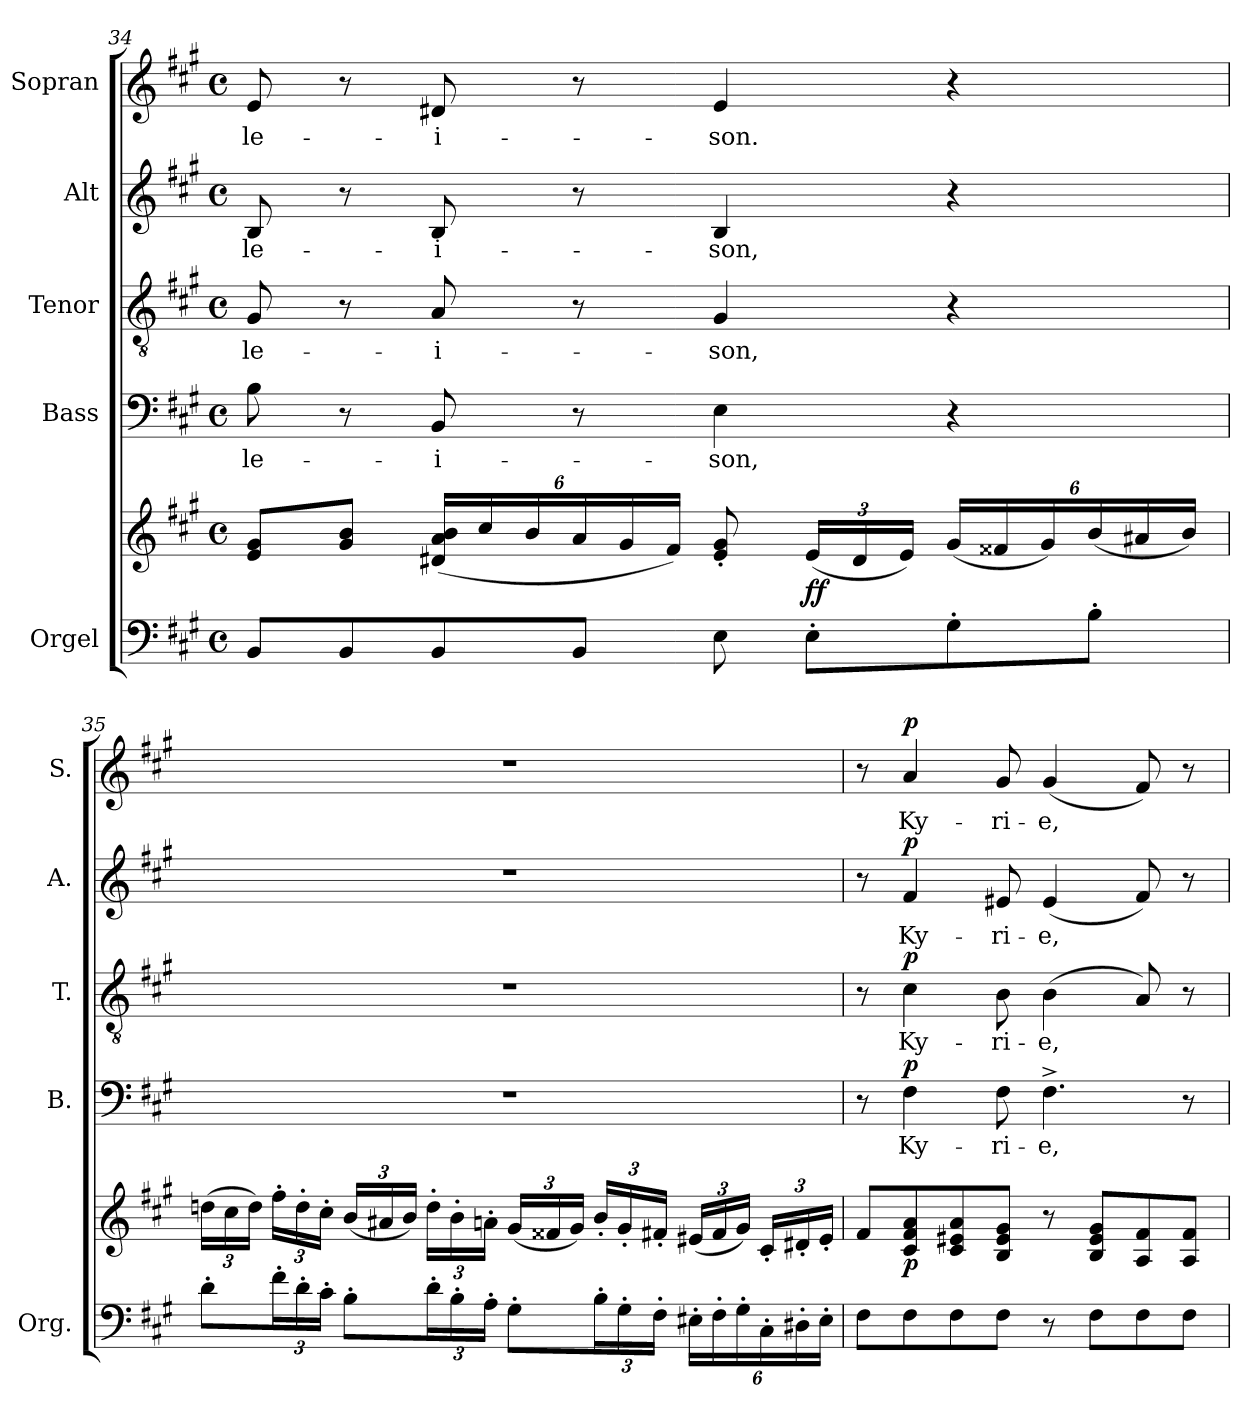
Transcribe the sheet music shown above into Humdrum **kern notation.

**kern	**kern	**dynam	**kern	**text	**dynam	**kern	**text	**dynam	**kern	**text	**dynam	**kern	**text	**dynam
*part5	*part5	*part5	*part4	*part4	*part4	*part3	*part3	*part3	*part2	*part2	*part2	*part1	*part1	*part1
*staff6	*staff5	*staff5/6	*staff4	*staff4	*staff4	*staff3	*staff3	*staff3	*staff2	*staff2	*staff2	*staff1	*staff1	*staff1
*I"Orgel	*	*	*I"Bass	*	*	*I"Tenor	*	*	*I"Alt	*	*	*I"Sopran	*	*
*I'Org.	*	*	*I'B.	*	*	*I'T.	*	*	*I'A.	*	*	*I'S.	*	*
*clefF4	*clefG2	*	*clefF4	*	*	*clefGv2	*	*	*clefG2	*	*	*clefG2	*	*
*k[f#c#g#]	*k[f#c#g#]	*	*k[f#c#g#]	*	*	*k[f#c#g#]	*	*	*k[f#c#g#]	*	*	*k[f#c#g#]	*	*
*A:	*A:	*	*A:	*	*	*A:	*	*	*A:	*	*	*A:	*	*
*M4/4	*M4/4	*	*M4/4	*	*	*M4/4	*	*	*M4/4	*	*	*M4/4	*	*
*met(c)	*met(c)	*	*met(c)	*	*	*met(c)	*	*	*met(c)	*	*	*met(c)	*	*
=34	=34	=34	=34	=34	=34	=34	=34	=34	=34	=34	=34	=34	=34	=34
!	!	!	!	!LO:LY:b	!	!	!LO:LY:b	!	!	!LO:LY:b	!	!	!LO:LY:b	!
8BB/L	8e/ 8g#/L	.	8B\	-le-	.	8G#/	-le-	.	8B/	-le-	.	8e/	-le-	.
8BB/	8g#/ 8b/J	.	8r	.	.	8r	.	.	8r	.	.	8r	.	.
*	*Xbrackettup	*	*	*	*	*	*	*	*	*	*	*	*	*
!	!	!	!	!LO:LY:b	!	!	!LO:LY:b	!	!	!LO:LY:b	!	!	!LO:LY:b	!
8BB/	(<24d#X/ 24a/ 24b/LL	.	8BB/	-i-	.	8A/	-i-	.	8B/	-i-	.	8d#X/	-i-	.
.	24cc#/	.	.	.	.	.	.	.	.	.	.	.	.	.
.	24b/	.	.	.	.	.	.	.	.	.	.	.	.	.
8BB/J	24a/	.	8r	.	.	8r	.	.	8r	.	.	8r	.	.
.	24g#/	.	.	.	.	.	.	.	.	.	.	.	.	.
.	24f#/JJ)	.	.	.	.	.	.	.	.	.	.	.	.	.
!	!	!	!	!LO:LY:b	!	!	!LO:LY:b	!	!	!LO:LY:b	!	!	!LO:LY:b	!
8E\	8e/'< 8g#/'<	.	4E\	-son,	.	4G#/	-son,	.	4B/	-son,	.	4e/	-son.	.
!	!	!LO:DY:b	!	!	!	!	!	!	!	!	!	!	!	!
8E'>\L	(<24e/LL	ff	.	.	.	.	.	.	.	.	.	.	.	.
.	24d#/	.	.	.	.	.	.	.	.	.	.	.	.	.
.	24e/JJ)	.	.	.	.	.	.	.	.	.	.	.	.	.
8G#'>\	(<24g#/LL	.	4r	.	.	4r	.	.	4r	.	.	4r	.	.
.	24f##X/	.	.	.	.	.	.	.	.	.	.	.	.	.
.	24g#/)	.	.	.	.	.	.	.	.	.	.	.	.	.
8B'>\J	(<24b/	.	.	.	.	.	.	.	.	.	.	.	.	.
.	24a#X/	.	.	.	.	.	.	.	.	.	.	.	.	.
.	24b/JJ)	.	.	.	.	.	.	.	.	.	.	.	.	.
!!LO:LB:g=z
=35	=35	=35	=35	=35	=35	=35	=35	=35	=35	=35	=35	=35	=35	=35
8d'>\L	(>24ddn\LL	.	1r	.	.	1r	.	.	1r	.	.	1r	.	.
.	24cc#\	.	.	.	.	.	.	.	.	.	.	.	.	.
.	24dd\JJ)	.	.	.	.	.	.	.	.	.	.	.	.	.
*Xbrackettup	*	*	*	*	*	*	*	*	*	*	*	*	*	*
24f#'>\L	24ff#'>\LL	.	.	.	.	.	.	.	.	.	.	.	.	.
24d'>\	24dd'>\	.	.	.	.	.	.	.	.	.	.	.	.	.
24c#'>\JJ	24cc#'>\JJ	.	.	.	.	.	.	.	.	.	.	.	.	.
8B'>\L	(<24b/LL	.	.	.	.	.	.	.	.	.	.	.	.	.
.	24a#X/	.	.	.	.	.	.	.	.	.	.	.	.	.
.	24b/JJ)	.	.	.	.	.	.	.	.	.	.	.	.	.
24d'>\L	24dd'>\LL	.	.	.	.	.	.	.	.	.	.	.	.	.
24B'>\	24b'>\	.	.	.	.	.	.	.	.	.	.	.	.	.
24A'>\JJ	24an'>\JJ	.	.	.	.	.	.	.	.	.	.	.	.	.
8G#'>\L	(<24g#/LL	.	.	.	.	.	.	.	.	.	.	.	.	.
.	24f##X/	.	.	.	.	.	.	.	.	.	.	.	.	.
.	24g#/JJ)	.	.	.	.	.	.	.	.	.	.	.	.	.
24B'>\L	24b'</LL	.	.	.	.	.	.	.	.	.	.	.	.	.
24G#'>\	24g#'</	.	.	.	.	.	.	.	.	.	.	.	.	.
24F#'>\JJ	24f#X'</JJ	.	.	.	.	.	.	.	.	.	.	.	.	.
24E#X'>\LL	(<24e#X/LL	.	.	.	.	.	.	.	.	.	.	.	.	.
24F#'>\	24f#/	.	.	.	.	.	.	.	.	.	.	.	.	.
24G#'>\	24g#/JJ)	.	.	.	.	.	.	.	.	.	.	.	.	.
24C#'>\	24c#'</LL	.	.	.	.	.	.	.	.	.	.	.	.	.
24D#X'>\	24d#X'</	.	.	.	.	.	.	.	.	.	.	.	.	.
24E#'>\JJ	24e#'</JJ	.	.	.	.	.	.	.	.	.	.	.	.	.
=36	=36	=36	=36	=36	=36	=36	=36	=36	=36	=36	=36	=36	=36	=36
8F#\L	8f#/L	.	8r	.	.	8r	.	.	8r	.	.	8r	.	.
!	!	!LO:DY:b	!	!LO:LY:b	!LO:DY:a	!	!LO:LY:b	!LO:DY:a	!	!LO:LY:b	!LO:DY:a	!	!LO:LY:b	!LO:DY:a
8F#\	8c#/ 8f#/ 8a/	p	4F#\	Ky-	p	4c#\	Ky-	p	4f#/	Ky-	p	4a/	Ky-	p
8F#\	8c#/ 8e#X/ 8a/	.	.	.	.	.	.	.	.	.	.	.	.	.
!	!	!	!	!LO:LY:b	!	!	!LO:LY:b	!	!	!LO:LY:b	!	!	!LO:LY:b	!
8F#\J	8B/ 8e#/ 8g#/J	.	8F#\	-ri-	.	8B\	-ri-	.	8e#X/	-ri-	.	8g#/	-ri-	.
!	!	!	!	!LO:LY:b	!	!	!LO:LY:b	!	!	!LO:LY:b	!	!	!LO:LY:b	!
8r	8r	.	4.F#^>\	-e,	.	(>4B\	-e,	.	(<4e#/	-e,	.	(<4g#/	-e,	.
8F#\L	8B/ 8e#/ 8g#/L	.	.	.	.	.	.	.	.	.	.	.	.	.
8F#\	8A/ 8f#/	.	.	.	.	8A/)	.	.	8f#/)	.	.	8f#/)	.	.
8F#\J	8A/ 8f#/J	.	8r	.	.	8r	.	.	8r	.	.	8r	.	.
=	=	=	=	=	=	=	=	=	=	=	=	=	=	=
*-	*-	*-	*-	*-	*-	*-	*-	*-	*-	*-	*-	*-	*-	*-
